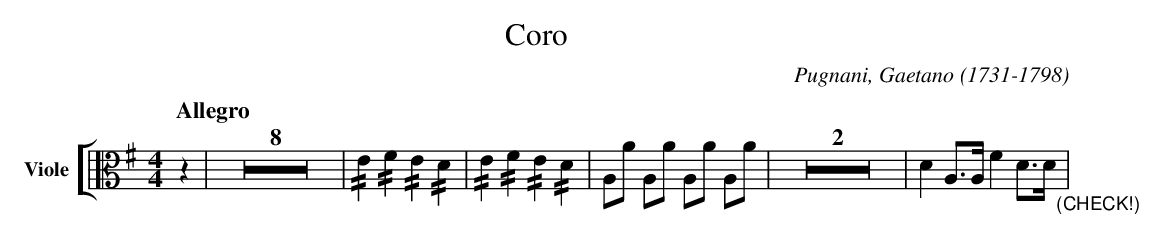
X:1
T:Coro
C:Pugnani, Gaetano (1731-1798)
M:4/4
L:1/4
K:G
V: 13 clef=alto name="Viole" sname="Ve"
%%staves [ 13 ]
[Q:"Allegro"]  z | Z8 | !//!E!//!F!//!E!//!D | !//!E!//!F!//!E!//!D | A,/A/ A,/A/ A,/A/ A,/A/ | Z2 | \
  D A,/>A,/ F D/>D/ "_(CHECK!)"| \
